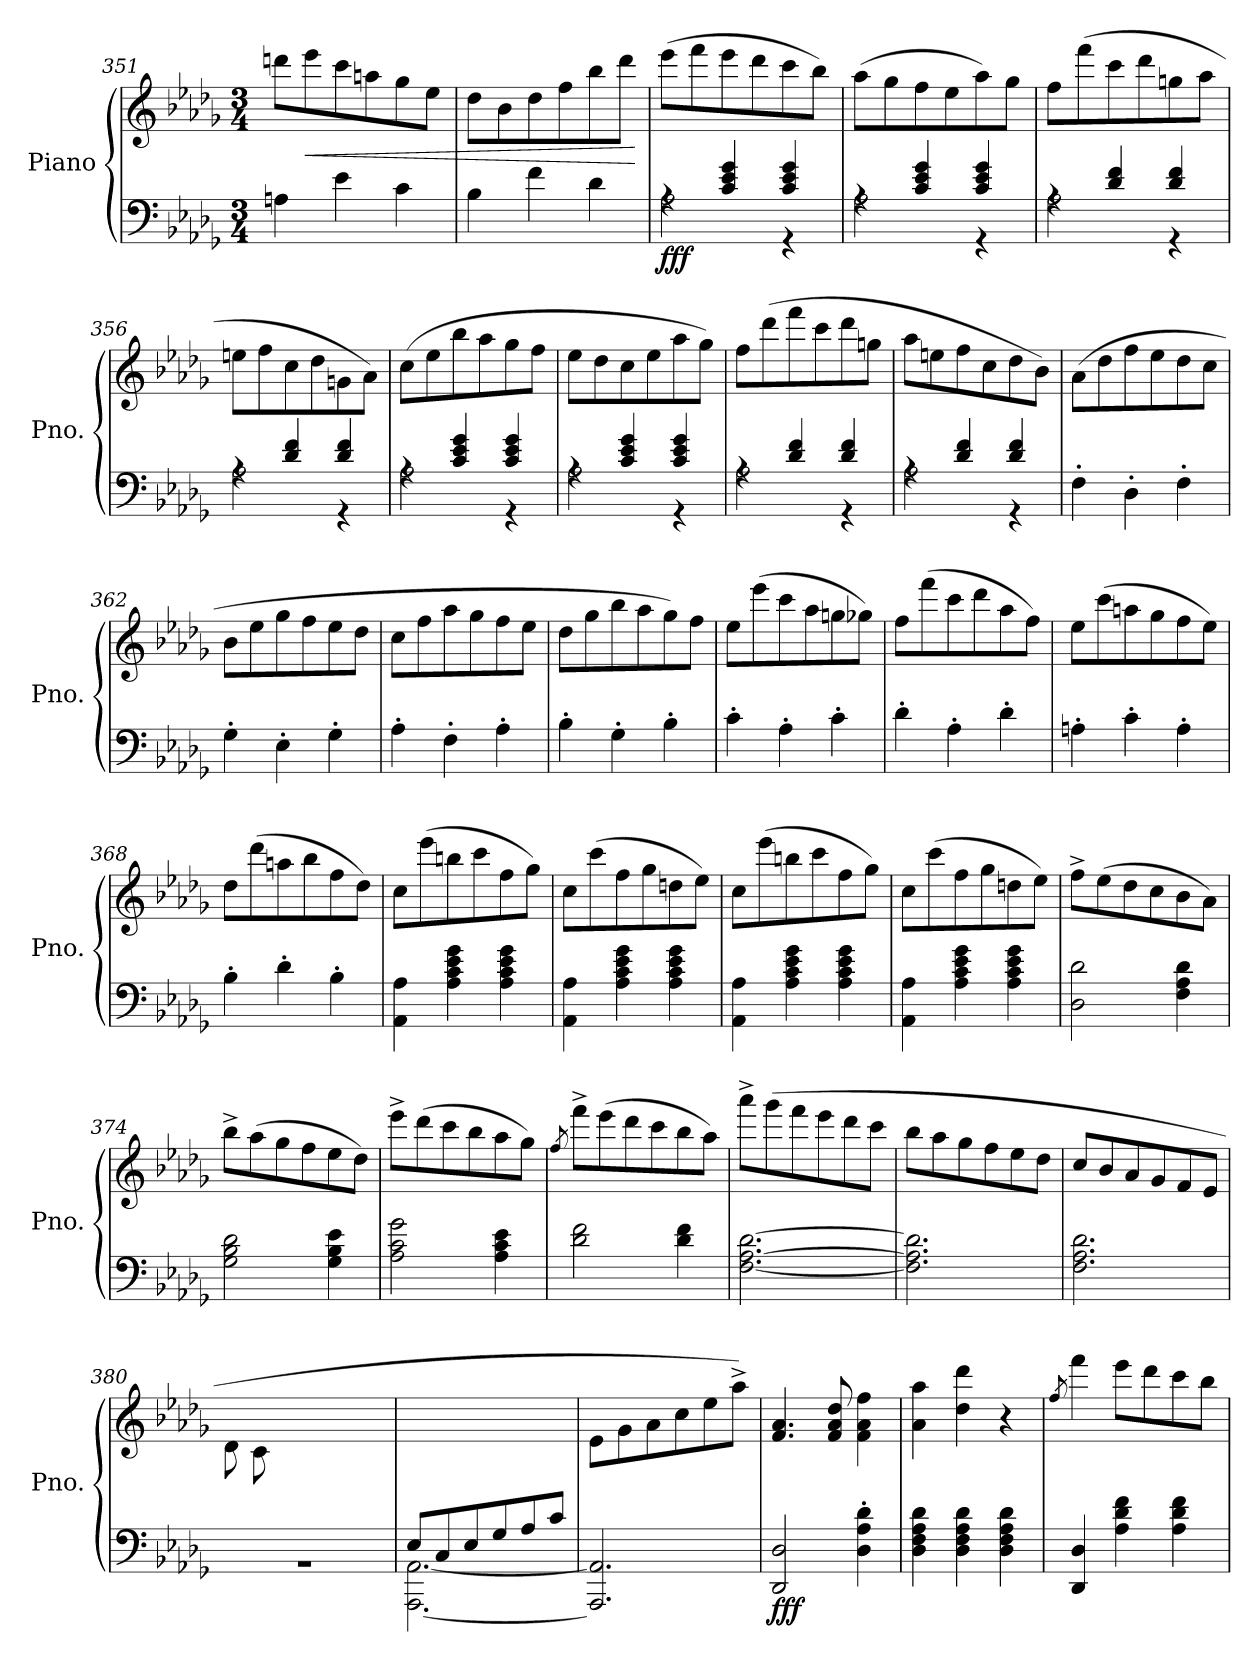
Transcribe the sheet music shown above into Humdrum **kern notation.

**kern	**kern	**dynam
*part1	*part1	*part1
*staff2	*staff1	*staff1/2
*I"Piano	*	*
*I'Pno.	*	*
*clefF4	*clefG2	*
*k[b-e-a-d-g-]	*k[b-e-a-d-g-]	*
*M3/4	*M3/4	*
=351	=351	=351
!	!	!LO:DY:b=2
!	!	!LO:DY:n=1:b
4An\	8dddn\L	mf f
!	!	!LO:HP:b
.	8eee-\	<
4e-\	8ccc\	.
.	8aan\	.
4c\	8gg-\	.
.	8ee-\J	.
=352	=352	=352
4B-\	8dd-\L	.
.	8b-\	.
4f\	8dd-\	.
.	8ff\	.
4d-\	8bb-\	.
.	8ddd-\J	.
.	.	[
=353	=353	=353
*^	*	*
!	!	!	!LO:DY:b=2
!	!	!	!LO:DY:n=1:b
4rA	2A-\	(>8eee-\L	f ff
.	.	8fff\	.
4c/ 4e-/ 4g-/	.	8eee-\	.
.	.	8ddd-\	.
4c/ 4e-/ 4g-/	4r	8ccc\	.
.	.	8bb-\J)	.
!!LO:PB:g=z
=354	=354	=354	=354
4rA	2A-\	(>8aa-\L	.
.	.	8gg-\	.
4c/ 4e-/ 4g-/	.	8ff\	.
.	.	8ee-\	.
4c/ 4e-/ 4g-/	4r	8aa-\)	.
.	.	8gg-\J	.
=355	=355	=355	=355
4rA	2A-\	8ff\L	.
.	.	(>8fff\	.
4d-/ 4f/	.	8ccc\	.
.	.	8ddd-\	.
4d-/ 4f/	4r	8ggn\	.
.	.	8aa-\J	.
=356	=356	=356	=356
4rA	2A-\	8een\L	.
.	.	8ff\	.
4d-/ 4f/	.	8cc\	.
.	.	8dd-\	.
4d-/ 4f/	4r	8gn\	.
.	.	8a-\J)	.
=357	=357	=357	=357
4rA	2A-\	(>8cc\L	.
.	.	8ee-\	.
4c/ 4e-/ 4g-/	.	8bb-\	.
.	.	8aa-\	.
4c/ 4e-/ 4g-/	4r	8gg-\	.
.	.	8ff\J	.
=358	=358	=358	=358
4rA	2A-\	8ee-\L	.
.	.	8dd-\	.
4c/ 4e-/ 4g-/	.	8cc\	.
.	.	8ee-\	.
4c/ 4e-/ 4g-/	4r	8aa-\	.
.	.	8gg-\J)	.
=359	=359	=359	=359
4rA	2A-\	8ff\L	.
.	.	(>8ddd-\	.
4d-/ 4f/	.	8fff\	.
.	.	8ccc\	.
4d-/ 4f/	4r	8ddd-\	.
.	.	8ggn\J	.
!!LO:LB:g=z
=360	=360	=360	=360
4rA	2A-\	8aa-\L	.
.	.	8een\	.
4d-/ 4f/	.	8ff\	.
.	.	8cc\	.
4d-/ 4f/	4r	8dd-\	.
.	.	8b-\J)	.
*v	*v	*	*
=361	=361	=361
4F'\	(>8a-\L	.
.	8dd-\	.
4D-'\	8ff\	.
.	8ee-\	.
4F'\	8dd-\	.
.	8cc\J	.
=362	=362	=362
4G-'\	8b-\L	.
.	8ee-\	.
4E-'\	8gg-\	.
.	8ff\	.
4G-'\	8ee-\	.
.	8dd-\J	.
=363	=363	=363
4A-'\	8cc\L	.
.	8ff\	.
4F'\	8aa-\	.
.	8gg-\	.
4A-'\	8ff\	.
.	8ee-\J	.
=364	=364	=364
4B-'\	8dd-\L	.
.	8gg-\	.
4G-'\	8bb-\	.
.	8aa-\	.
4B-'\	8gg-\)	.
.	8ff\J	.
=365	=365	=365
4c'\	8ee-\L	.
.	(>8eee-\	.
4A-'\	8ccc\	.
.	8aa-\	.
4c'\	8ggn\	.
.	8gg-X\J)	.
!!LO:LB:g=z
=366	=366	=366
4d-'\	8ff\L	.
.	(>8fff\	.
4A-'\	8ccc\	.
.	8ddd-\	.
4d-'\	8aa-\	.
.	8ff\J)	.
=367	=367	=367
4An'\	8ee-\L	.
.	(>8ccc\	.
4c'\	8aan\	.
.	8gg-\	.
4A'\	8ff\	.
.	8ee-\J)	.
=368	=368	=368
4B-'\	8dd-\L	.
.	(>8ddd-\	.
4d-'\	8aan\	.
.	8bb-\	.
4B-'\	8ff\	.
.	8dd-\J)	.
=369	=369	=369
4AA-\ 4A-\	8cc\L	.
.	(>8eee-\	.
4A-\ 4c\ 4e-\ 4g-\	8bbn\	.
.	8ccc\	.
4A-\ 4c\ 4e-\ 4g-\	8ff\	.
.	8gg-\J)	.
=370	=370	=370
4AA-\ 4A-\	8cc\L	.
.	(>8ccc\	.
4A-\ 4c\ 4e-\ 4g-\	8ff\	.
.	8gg-\	.
4A-\ 4c\ 4e-\ 4g-\	8ddn\	.
.	8ee-\J)	.
=371	=371	=371
4AA-\ 4A-\	8cc\L	.
.	(>8eee-\	.
4A-\ 4c\ 4e-\ 4g-\	8bbn\	.
.	8ccc\	.
4A-\ 4c\ 4e-\ 4g-\	8ff\	.
.	8gg-\J)	.
!!LO:LB:g=z
=372	=372	=372
4AA-\ 4A-\	8cc\L	.
.	(>8ccc\	.
4A-\ 4c\ 4e-\ 4g-\	8ff\	.
.	8gg-\	.
4A-\ 4c\ 4e-\ 4g-\	8ddn\	.
.	8ee-\J)	.
=373	=373	=373
*	*MM250	*
2D-\ 2d-\	8ff^\L	.
.	(>8ee-\	.
.	8dd-\	.
.	8cc\	.
4F\ 4A-\ 4d-\	8b-\	.
.	8a-\J)	.
=374	=374	=374
2G-\ 2B-\ 2d-\	8bb-^\L	.
.	(>8aa-\	.
.	8gg-\	.
.	8ff\	.
4G-\ 4B-\ 4e-\	8ee-\	.
.	8dd-\J)	.
=375	=375	=375
2A-\ 2c\ 2g-\	8eee-^\L	.
.	(>8ddd-\	.
.	8ccc\	.
.	8bb-\	.
4A-\ 4c\ 4e-\	8aa-\	.
.	8gg-\J)	.
=376	=376	=376
.	8qff/	.
2d-\ 2f\	8fff^\L	.
.	(>8eee-\	.
.	8ddd-\	.
.	8ccc\	.
4d-\ 4f\	8bb-\	.
.	8aa-\J)	.
!!LO:LB:g=z
=377	=377	=377
*	*MM350	*
[2.F\ [2.A-\ [2.d-\	8aaa-^\L	.
.	(>8ggg-\	.
.	8fff\	.
.	8eee-\	.
.	8ddd-\	.
.	8ccc\J	.
=378	=378	=378
2.F\] 2.A-\] 2.d-\]	8bb-\L	.
.	8aa-\	.
.	8gg-\	.
.	8ff\	.
.	8ee-\	.
.	8dd-\J	.
=379	=379	=379
2.F\ 2.A-\ 2.d-\	8cc/L	.
.	8b-/	.
.	8a-/	.
.	8g-/	.
.	8f/	.
.	8e-/J	.
=380	=380	=380
*^	*	*
4ryy	2.r	8d-\L	.
.	.	8c\	.
8B-/	.	2ryy	.
8A-/	.	.	.
8G-/	.	.	.
8F/J	.	.	.
=381	=381	=381	=381
*	*	*MM250	*
(>8E-/L)	[2.AAA-\ [2.AA-\	2.ryy	.
8C/	.	.	.
8E-/	.	.	.
8G-/	.	.	.
8A-/	.	.	.
8c/J	.	.	.
*v	*v	*	*
=382	=382	=382
2.AAA-/] 2.AA-/]	8e-\L	.
.	8g-\	.
.	8a-\	.
.	8cc\	.
.	8ee-\	.
*	*MM80	*
.	8aa-^\J)	.
!!LO:LB:g=z
=383	=383	=383
*	*MM250	*
!	!	!LO:DY:b=2
!	!	!LO:DY:n=1:b
2DD-/ 2D-/	4.f/ 4.a-/	f ff
.	8f/ 8a-/ 8dd-/	.
4D-\' 4A-\' 4d-\'	4f\ 4a-\ 4ff\	.
=384	=384	=384
4D-\ 4F\ 4A-\ 4d-\	4a-\ 4aa-\	.
4D-\ 4F\ 4A-\ 4d-\	4dd-\ 4ddd-\	.
4D-\ 4F\ 4A-\ 4d-\	4r	.
=385	=385	=385
.	8qff/	.
4DD-/ 4D-/	4fff\	.
4A-\ 4d-\ 4f\	8eee-\L	.
.	8ddd-\	.
4A-\ 4d-\ 4f\	8ccc\	.
.	8bb-\J	.
=	=	=
*-	*-	*-
